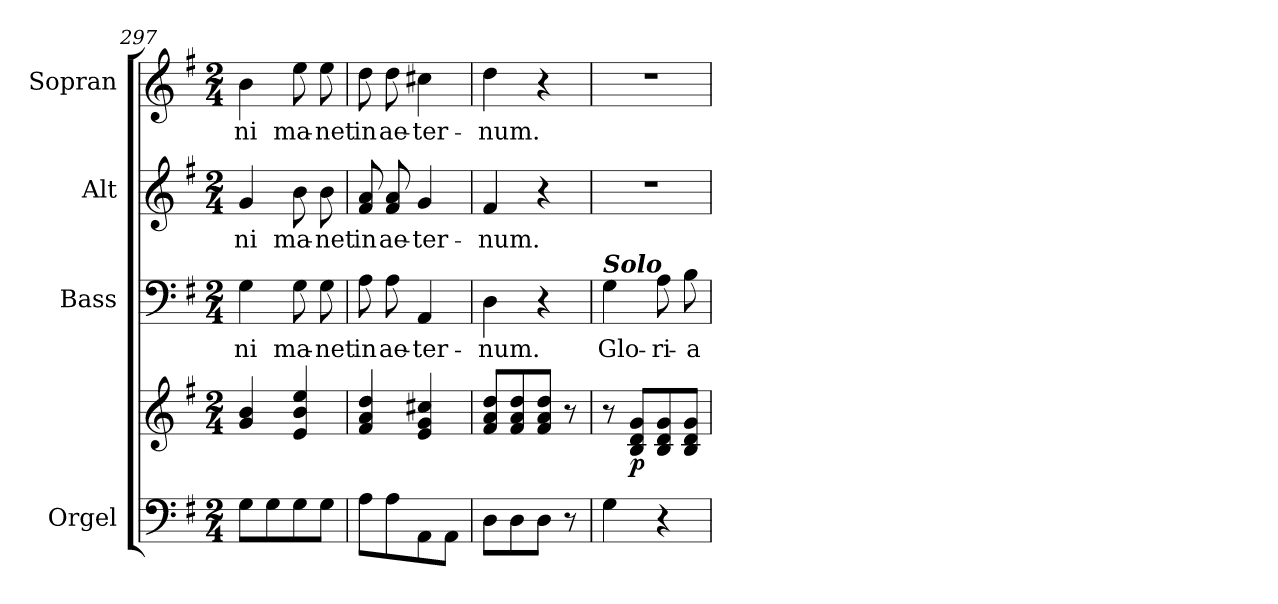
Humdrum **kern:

**kern	**kern	**dynam	**kern	**text	**kern	**text	**kern	**text
*part4	*part4	*part4	*part3	*part3	*part2	*part2	*part1	*part1
*staff5	*staff4	*staff4/5	*staff3	*staff3	*staff2	*staff2	*staff1	*staff1
*I"Orgel	*	*	*I"Bass	*	*I"Alt	*	*I"Sopran	*
*I'Org.	*	*	*I'B.	*	*I'A.	*	*I'S.	*
!!LO:PB:g=z
*clefF4	*clefG2	*	*clefF4	*	*clefG2	*	*clefG2	*
*k[f#]	*k[f#]	*	*k[f#]	*	*k[f#]	*	*k[f#]	*
*G:	*G:	*	*G:	*	*G:	*	*G:	*
*M2/4	*M2/4	*	*M2/4	*	*M2/4	*	*M2/4	*
=297	=297	=297	=297	=297	=297	=297	=297	=297
!	!	!	!	!LO:LY:b	!	!LO:LY:b	!	!LO:LY:b
8G\L	4g/ 4b/	.	4G\	-ni	4g/	-ni	4b\	-ni
8G\	.	.	.	.	.	.	.	.
!	!	!	!	!LO:LY:b	!	!LO:LY:b	!	!LO:LY:b
8G\	4e/ 4b/ 4ee/	.	8G\	ma-	8b\	ma-	8ee\	ma-
!	!	!	!	!LO:LY:b	!	!LO:LY:b	!	!LO:LY:b
8G\J	.	.	8G\	-net	8b\	-net	8ee\	-net
=298	=298	=298	=298	=298	=298	=298	=298	=298
!	!	!	!	!LO:LY:b	!	!LO:LY:b	!	!LO:LY:b
8A\L	4f#/ 4a/ 4dd/	.	8A\	in	8f#/ 8a/	in	8dd\	in
!	!	!	!	!LO:LY:b	!	!LO:LY:b	!	!LO:LY:b
8A\	.	.	8A\	ae-	8f#/ 8a/	ae-	8dd\	ae-
!	!	!	!	!LO:LY:b	!	!LO:LY:b	!	!LO:LY:b
8AA\	4e/ 4g/ 4cc#X/	.	4AA/	-ter-	4g/	-ter-	4cc#X\	-ter-
8AA\J	.	.	.	.	.	.	.	.
=299	=299	=299	=299	=299	=299	=299	=299	=299
!	!	!	!	!LO:LY:b	!	!LO:LY:b	!	!LO:LY:b
8D\L	8f#/ 8a/ 8dd/L	.	4D\	-num.	4f#/	-num.	4dd\	-num.
8D\	8f#/ 8a/ 8dd/	.	.	.	.	.	.	.
8D\J	8f#/ 8a/ 8dd/J	.	4r	.	4r	.	4r	.
8r	8r	.	.	.	.	.	.	.
=300	=300	=300	=300	=300	=300	=300	=300	=300
!	!	!	!LO:TX:a:Bi:t=Solo	!	!	!	!	!
!	!	!	!	!LO:LY:b	!	!	!	!
4G\	8r	.	4G\	Glo-	2r	.	2r	.
!	!	!LO:DY:b	!	!	!	!	!	!
.	8B/ 8d/ 8g/L	p	.	.	.	.	.	.
!	!	!	!	!LO:LY:b	!	!	!	!
4r	8B/ 8d/ 8g/	.	8A\	-ri-	.	.	.	.
!	!	!	!	!LO:LY:b	!	!	!	!
.	8B/ 8d/ 8g/J	.	8B\	-a	.	.	.	.
=	=	=	=	=	=	=	=	=
*-	*-	*-	*-	*-	*-	*-	*-	*-
